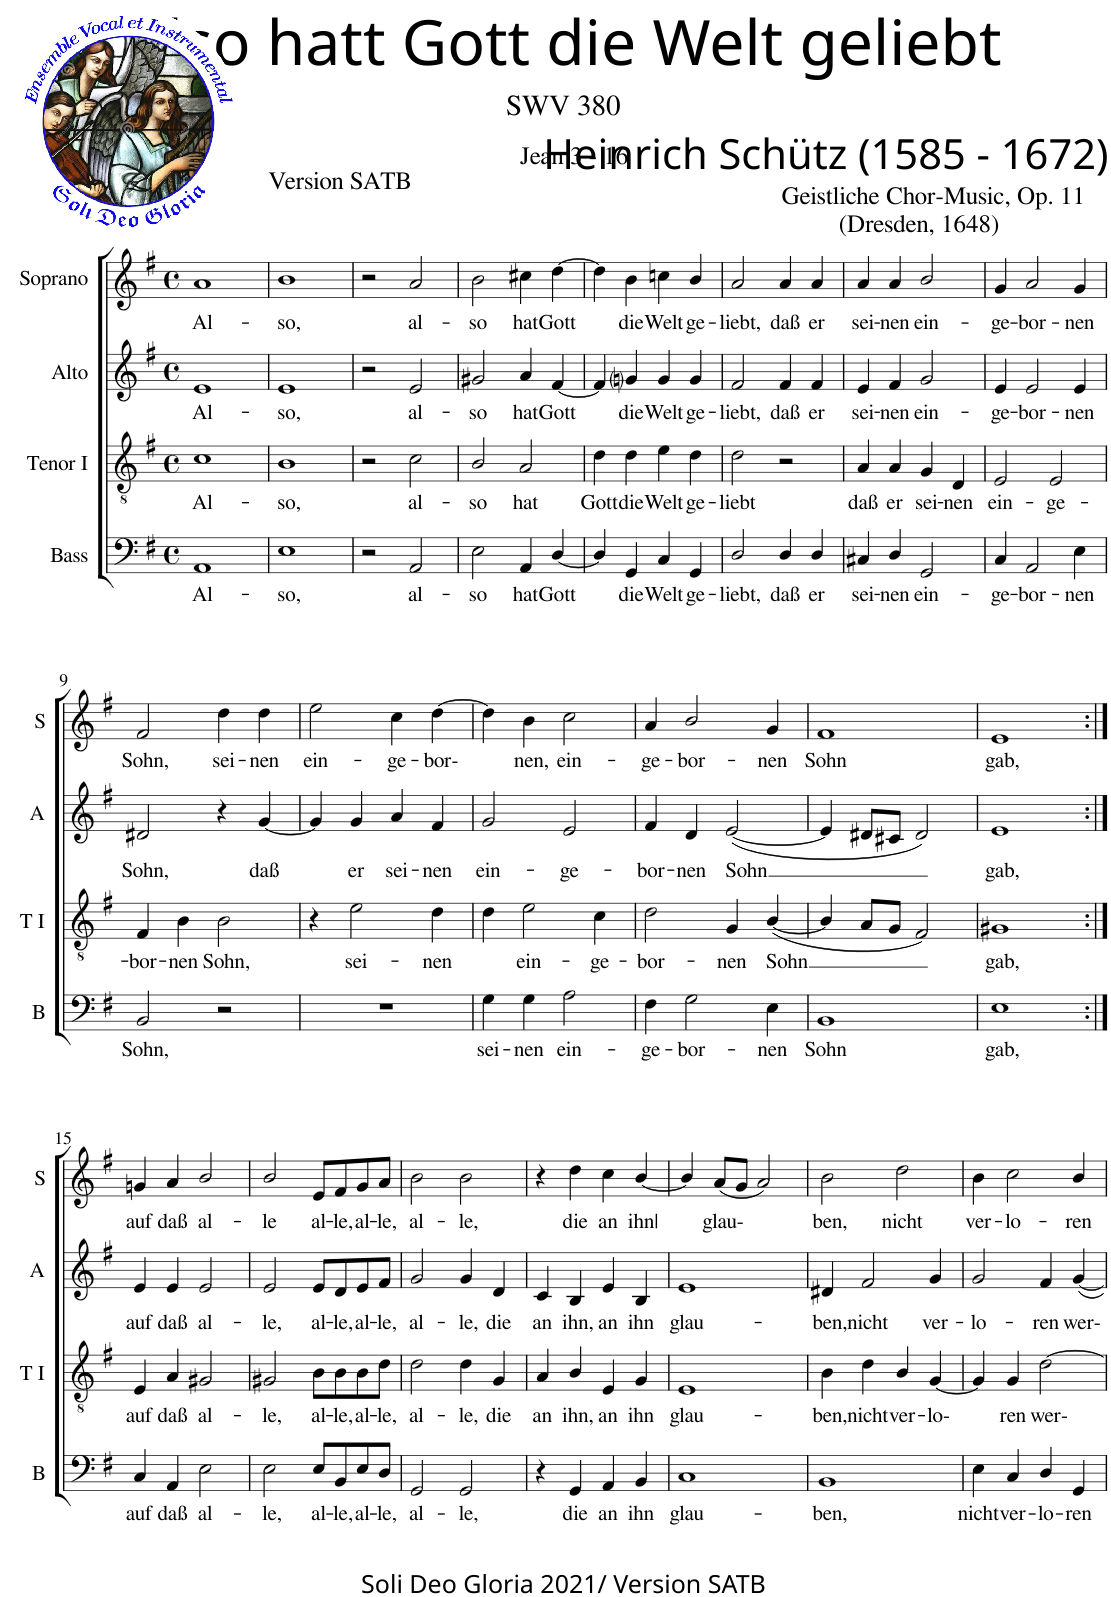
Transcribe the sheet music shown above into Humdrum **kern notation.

**kern	**text	**kern	**text	**kern	**text	**kern	**text
*part4	*part4	*part3	*part3	*part2	*part2	*part1	*part1
*staff4	*staff4	*staff3	*staff3	*staff2	*staff2	*staff1	*staff1
*I"Bass	*	*I"Tenor I	*	*I"Alto	*	*I"Soprano	*
*I'B	*	*I'T I	*	*I'A	*	*I'S	*
*clefF4	*	*clefGv2	*	*clefG2	*	*clefG2	*
*k[f#]	*	*k[f#]	*	*k[f#]	*	*k[f#]	*
*G:	*	*G:	*	*G:	*	*G:	*
*M4/4	*	*M4/4	*	*M4/4	*	*M4/4	*
*met(c)	*	*met(c)	*	*met(c)	*	*met(c)	*
=1	=1	=1	=1	=1	=1	=1	=1
!	!LO:LY:b	!	!LO:LY:b	!	!LO:LY:b	!	!LO:LY:b
1AA	Al-	1c	Al-	1e	Al-	1a	Al-
=2	=2	=2	=2	=2	=2	=2	=2
!	!LO:LY:b	!	!LO:LY:b	!	!LO:LY:b	!	!LO:LY:b
1E	-so,	1B	-so,	1e	-so,	1b	-so,
=3	=3	=3	=3	=3	=3	=3	=3
2r	.	2r	.	2r	.	2r	.
!	!LO:LY:b	!	!LO:LY:b	!	!LO:LY:b	!	!LO:LY:b
2AA/	al-	2c\	al-	2e/	al-	2a/	al-
=4	=4	=4	=4	=4	=4	=4	=4
!	!LO:LY:b	!	!LO:LY:b	!	!LO:LY:b	!	!LO:LY:b
2E\	-so	2B/	-so	2g#X/	-so	2b\	-so
!	!LO:LY:b	!	!LO:LY:b	!	!LO:LY:b	!	!LO:LY:b
4AA/	hat	2A/	hat	4a/	hat	4cc#X\	hat
!	!LO:LY:b	!	!	!	!LO:LY:b	!	!LO:LY:b
[4D/	Gott	.	.	[4f#/	Gott	[4dd\	Gott
=5	=5	=5	=5	=5	=5	=5	=5
!	!	!	!LO:LY:b	!	!	!	!
4D/]	.	4d\	Gott	4f#/]	.	4dd\]	.
!	!LO:LY:b	!	!LO:LY:b	!	!LO:LY:b	!	!LO:LY:b
4GG/	die	4d\	die	4gni/	die	4b\	die
!	!LO:LY:b	!	!LO:LY:b	!	!LO:LY:b	!	!LO:LY:b
4C/	Welt	4e\	Welt	4g/	Welt	4ccn\	Welt
!	!LO:LY:b	!	!LO:LY:b	!	!LO:LY:b	!	!LO:LY:b
4GG/	ge-	4d\	ge-	4g/	ge-	4b/	ge-
=6	=6	=6	=6	=6	=6	=6	=6
!	!LO:LY:b	!	!LO:LY:b	!	!LO:LY:b	!	!LO:LY:b
2D/	-liebt,	2d\	-liebt	2f#/	-liebt,	2a/	-liebt,
!	!LO:LY:b	!	!	!	!LO:LY:b	!	!LO:LY:b
4D/	daß	2r	.	4f#/	daß	4a/	daß
!	!LO:LY:b	!	!	!	!LO:LY:b	!	!LO:LY:b
4D/	er	.	.	4f#/	er	4a/	er
=7	=7	=7	=7	=7	=7	=7	=7
!	!LO:LY:b	!	!LO:LY:b	!	!LO:LY:b	!	!LO:LY:b
4C#X/	sei-	4A/	daß	4e/	sei-	4a/	sei-
!	!LO:LY:b	!	!LO:LY:b	!	!LO:LY:b	!	!LO:LY:b
4D/	-nen	4A/	er	4f#/	-nen	4a/	-nen
!	!LO:LY:b	!	!LO:LY:b	!	!LO:LY:b	!	!LO:LY:b
2GG/	ein-	4G/	sei-	2g/	ein-	2b/	ein-
!	!	!	!LO:LY:b	!	!	!	!
.	.	4D/	-nen	.	.	.	.
=8	=8	=8	=8	=8	=8	=8	=8
!	!LO:LY:b	!	!LO:LY:b	!	!LO:LY:b	!	!LO:LY:b
4C/	-ge-	2E/	ein-	4e/	-ge-	4g/	-ge-
!	!LO:LY:b	!	!	!	!LO:LY:b	!	!LO:LY:b
2AA/	-bor-	.	.	2e/	-bor-	2a/	-bor-
!	!	!	!LO:LY:b	!	!	!	!
.	.	2E/	-ge-	.	.	.	.
!	!LO:LY:b	!	!	!	!LO:LY:b	!	!LO:LY:b
4E\	-nen	.	.	4e/	-nen	4g/	-nen
!!LO:LB:g=z
=9	=9	=9	=9	=9	=9	=9	=9
!	!LO:LY:b	!	!LO:LY:b	!	!LO:LY:b	!	!LO:LY:b
2BB/	Sohn,	4F#/	-bor-	2d#X/	Sohn,	2f#/	Sohn,
!	!	!	!LO:LY:b	!	!	!	!
.	.	4B\	-nen	.	.	.	.
!	!	!	!LO:LY:b	!	!	!	!LO:LY:b
2r	.	2B\	Sohn,	4r	.	4dd\	sei-
!	!	!	!	!	!LO:LY:b	!	!LO:LY:b
.	.	.	.	[4g/	daß	4dd\	-nen
=10	=10	=10	=10	=10	=10	=10	=10
!	!	!	!	!	!	!	!LO:LY:b
1r	.	4r	.	4g/]	.	2ee\	ein-
!	!	!	!LO:LY:b	!	!LO:LY:b	!	!
.	.	2e\	sei-	4g/	er	.	.
!	!	!	!	!	!LO:LY:b	!	!LO:LY:b
.	.	.	.	4a/	sei-	4cc\	-ge-
!	!	!	!LO:LY:b	!	!LO:LY:b	!	!LO:LY:b
.	.	4d\	-nen	4f#/	-nen	[4dd\	-bor-
=11	=11	=11	=11	=11	=11	=11	=11
!	!LO:LY:b	!	!	!	!LO:LY:b	!	!
4G\	sei-	4d\	.	2g/	ein-	4dd\]	.
!	!LO:LY:b	!	!LO:LY:b	!	!	!	!LO:LY:b
4G\	-nen	2e\	ein-	.	.	4b\	nen,
!	!LO:LY:b	!	!	!	!LO:LY:b	!	!LO:LY:b
2A\	ein-	.	.	2e/	-ge-	2cc\	ein-
!	!	!	!LO:LY:b	!	!	!	!
.	.	4c\	-ge-	.	.	.	.
=12	=12	=12	=12	=12	=12	=12	=12
!	!LO:LY:b	!	!LO:LY:b	!	!LO:LY:b	!	!LO:LY:b
4F#\	-ge-	2d\	-bor-	4f#/	-bor-	4a/	-ge-
!	!LO:LY:b	!	!	!	!LO:LY:b	!	!LO:LY:b
2G\	-bor-	.	.	4d/	-nen	2b/	-bor-
!	!	!	!LO:LY:b	!	!LO:LY:b	!	!
.	.	4G/	-nen	(<[2e/	Sohn	.	.
!	!LO:LY:b	!	!LO:LY:b	!	!	!	!LO:LY:b
4E\	-nen	(<[4B/	Sohn	.	.	4g/	-nen
=13	=13	=13	=13	=13	=13	=13	=13
!	!LO:LY:b	!	!	!	!	!	!LO:LY:b
1BB	Sohn	4B/]	.	4e/]	.	1f#	Sohn
.	.	8A/L	.	8d#X/L	.	.	.
.	.	8G/J	.	8c#X/J	.	.	.
.	.	2F#/)	.	2d#/)	.	.	.
=14	=14	=14	=14	=14	=14	=14	=14
!	!LO:LY:b	!	!LO:LY:b	!	!LO:LY:b	!	!LO:LY:b
1E	gab,	1G#X	gab,	1e	gab,	1e	gab,
!!LO:LB:g=z
=15:|!	=15:|!	=15:|!	=15:|!	=15:|!	=15:|!	=15:|!	=15:|!
!	!LO:LY:b	!	!LO:LY:b	!	!LO:LY:b	!	!LO:LY:b
4C/	auf	4E/	auf	4e/	auf	4gn/	auf
!	!LO:LY:b	!	!LO:LY:b	!	!LO:LY:b	!	!LO:LY:b
4AA/	daß	4A/	daß	4e/	daß	4a/	daß
!	!LO:LY:b	!	!LO:LY:b	!	!LO:LY:b	!	!LO:LY:b
2E\	al-	2G#X/	al-	2e/	al-	2b/	al-
=16	=16	=16	=16	=16	=16	=16	=16
!	!LO:LY:b	!	!LO:LY:b	!	!LO:LY:b	!	!LO:LY:b
2E\	-le,	2G#X/	-le,	2e/	-le,	2b/	-le
!	!LO:LY:b	!	!LO:LY:b	!	!LO:LY:b	!	!LO:LY:b
8E/L	al-	8B\L	al-	8e/L	al-	8e/L	al-
!	!LO:LY:b	!	!LO:LY:b	!	!LO:LY:b	!	!LO:LY:b
8BB/	-le,	8B\	-le,	8d/	-le,	8f#/	-le,
!	!LO:LY:b	!	!LO:LY:b	!	!LO:LY:b	!	!LO:LY:b
8E/	al-	8B\	al-	8e/	al-	8g/	al-
!	!LO:LY:b	!	!LO:LY:b	!	!LO:LY:b	!	!LO:LY:b
8D/J	-le,	8d\J	-le,	8f#/J	-le,	8a/J	-le,
=17	=17	=17	=17	=17	=17	=17	=17
!	!LO:LY:b	!	!LO:LY:b	!	!LO:LY:b	!	!LO:LY:b
2GG/	al-	2d\	al-	2g/	al-	2b\	al-
!	!LO:LY:b	!	!LO:LY:b	!	!LO:LY:b	!	!LO:LY:b
2GG/	-le,	4d\	-le,	4g/	-le,	2b\	-le,
!	!	!	!LO:LY:b	!	!LO:LY:b	!	!
.	.	4G/	die	4d/	die	.	.
=18	=18	=18	=18	=18	=18	=18	=18
!	!	!	!LO:LY:b	!	!LO:LY:b	!	!
4r	.	4A/	an	4c/	an	4r	.
!	!LO:LY:b	!	!LO:LY:b	!	!LO:LY:b	!	!LO:LY:b
4GG/	die	4B/	ihn,	4B/	ihn,	4dd\	die
!	!LO:LY:b	!	!LO:LY:b	!	!LO:LY:b	!	!LO:LY:b
4AA/	an	4E/	an	4e/	an	4cc\	an
!	!LO:LY:b	!	!LO:LY:b	!	!LO:LY:b	!	!LO:LY:b
4BB/	ihn	4G/	ihn	4B/	ihn	[4b/	ihn|
=19	=19	=19	=19	=19	=19	=19	=19
!	!LO:LY:b	!	!LO:LY:b	!	!LO:LY:b	!	!
1C	glau-	1E	glau-	1e	glau-	4b/]	.
!	!	!	!	!	!	!	!LO:LY:b
.	.	.	.	.	.	(<8a/L	glau-
.	.	.	.	.	.	8g/J	.
.	.	.	.	.	.	2a/)	.
=20	=20	=20	=20	=20	=20	=20	=20
!	!LO:LY:b	!	!LO:LY:b	!	!LO:LY:b	!	!LO:LY:b
1BB	-ben,	4B\	-ben,	4d#X/	-ben,	2b\	ben,
!	!	!	!LO:LY:b	!	!LO:LY:b	!	!
.	.	4d\	nicht	2f#/	nicht	.	.
!	!	!	!LO:LY:b	!	!	!	!LO:LY:b
.	.	4B/	ver-	.	.	2dd\	nicht
!	!	!	!LO:LY:b	!	!LO:LY:b	!	!
.	.	[4G/	-lo-	4g/	ver-	.	.
=21	=21	=21	=21	=21	=21	=21	=21
!	!LO:LY:b	!	!	!	!LO:LY:b	!	!LO:LY:b
4E\	nicht	4G/]	.	2g/	-lo-	4b\	ver-
!	!LO:LY:b	!	!LO:LY:b	!	!	!	!LO:LY:b
4C/	ver-	4G/	ren	.	.	2cc\	-lo-
!	!LO:LY:b	!	!LO:LY:b	!	!LO:LY:b	!	!
4D/	-lo-	[2d\	wer-	4f#/	-ren	.	.
!	!LO:LY:b	!	!	!	!LO:LY:b	!	!LO:LY:b
4GG/	-ren	.	.	[4g/	wer-	4b/	-ren
=	=	=	=	=	=	=	=
*-	*-	*-	*-	*-	*-	*-	*-
